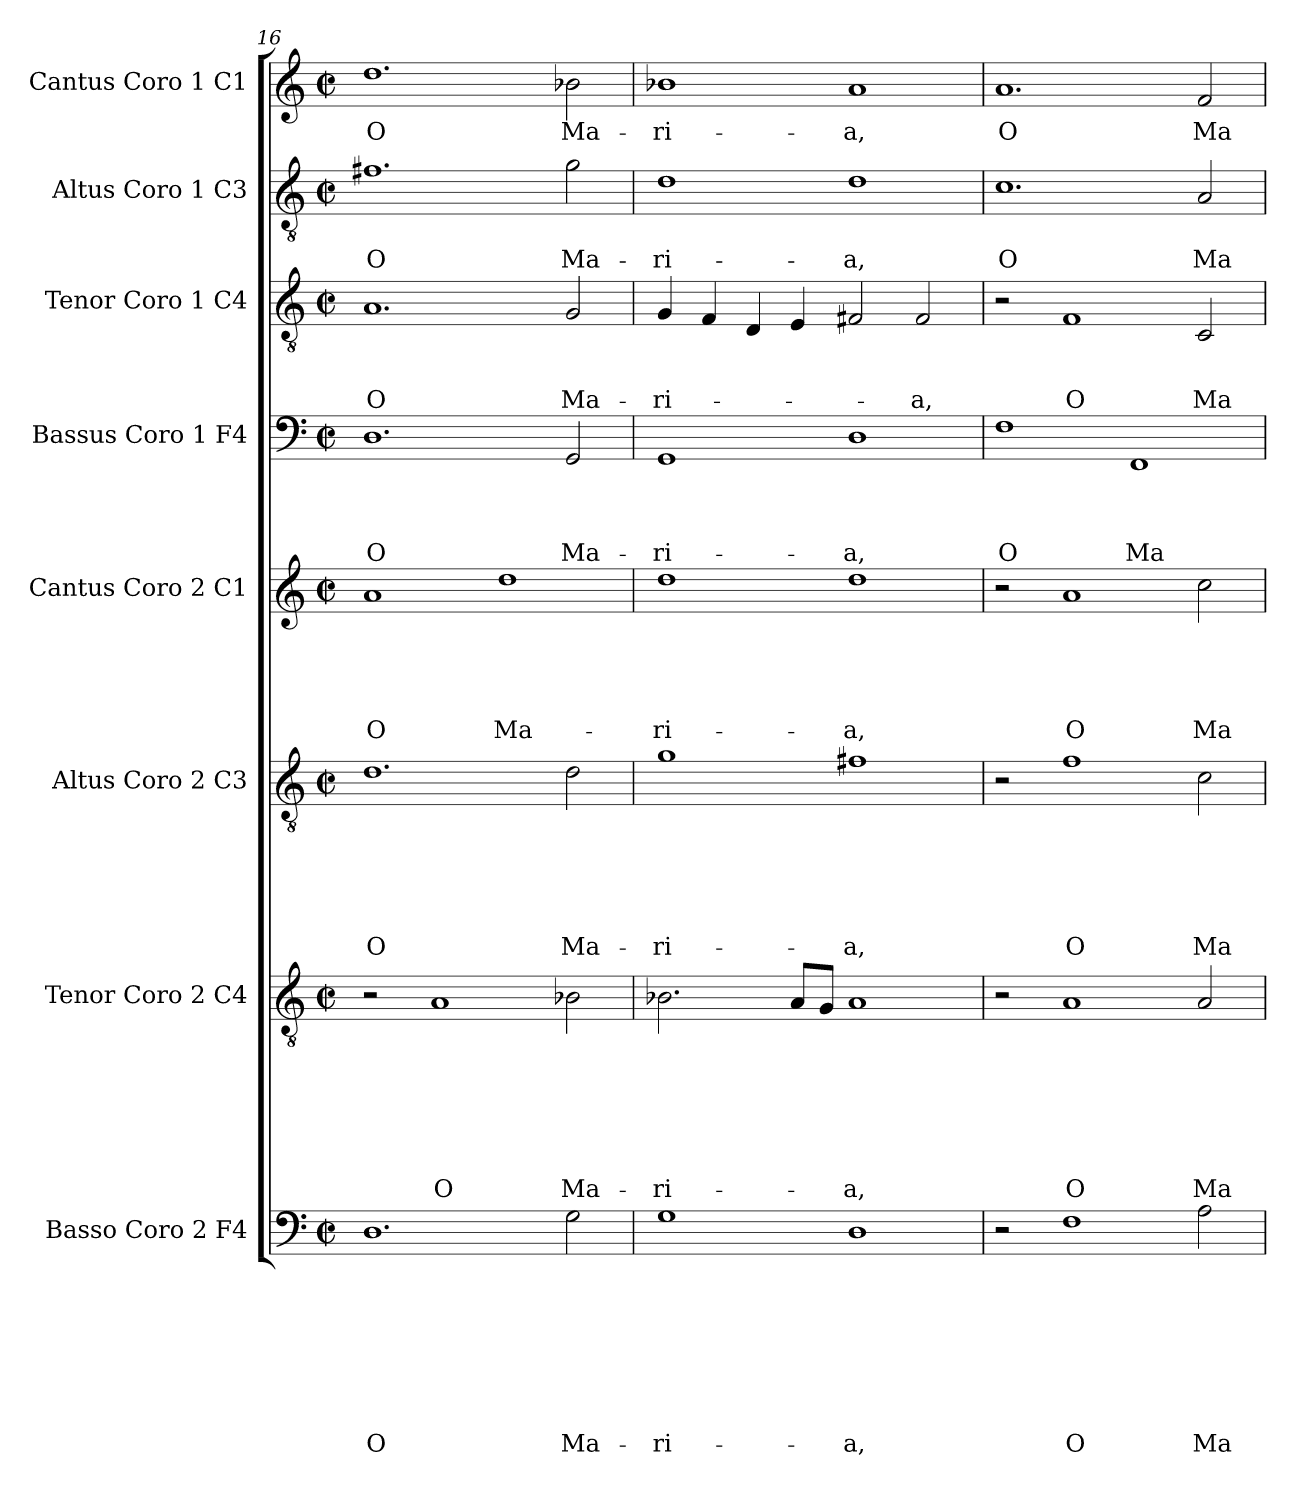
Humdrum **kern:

**kern	**text	**text	**text	**text	**text	**text	**text	**text	**kern	**text	**text	**text	**text	**text	**text	**text	**kern	**text	**text	**text	**text	**text	**text	**kern	**text	**text	**text	**text	**text	**kern	**text	**text	**text	**text	**kern	**text	**text	**text	**kern	**text	**text	**kern	**text
*part8	*part8	*part8	*part8	*part8	*part8	*part8	*part8	*part8	*part7	*part7	*part7	*part7	*part7	*part7	*part7	*part7	*part6	*part6	*part6	*part6	*part6	*part6	*part6	*part5	*part5	*part5	*part5	*part5	*part5	*part4	*part4	*part4	*part4	*part4	*part3	*part3	*part3	*part3	*part2	*part2	*part2	*part1	*part1
*staff8	*staff8	*staff8	*staff8	*staff8	*staff8	*staff8	*staff8	*staff8	*staff7	*staff7	*staff7	*staff7	*staff7	*staff7	*staff7	*staff7	*staff6	*staff6	*staff6	*staff6	*staff6	*staff6	*staff6	*staff5	*staff5	*staff5	*staff5	*staff5	*staff5	*staff4	*staff4	*staff4	*staff4	*staff4	*staff3	*staff3	*staff3	*staff3	*staff2	*staff2	*staff2	*staff1	*staff1
*I"Basso Coro 2 F4	*	*	*	*	*	*	*	*	*I"Tenor  Coro 2 C4	*	*	*	*	*	*	*	*I"Altus Coro 2 C3	*	*	*	*	*	*	*I"Cantus  Coro 2 C1	*	*	*	*	*	*I"Bassus  Coro 1 F4	*	*	*	*	*I"Tenor  Coro 1 C4	*	*	*	*I"Altus  Coro 1 C3	*	*	*I"Cantus  Coro 1 C1	*
*I'B2	*	*	*	*	*	*	*	*	*I'T2	*	*	*	*	*	*	*	*I'A2	*	*	*	*	*	*	*I'C3	*	*	*	*	*	*I'B1	*	*	*	*	*I'T1	*	*	*	*I'A1	*	*	*I'C1	*
!!LO:LB:g=z
*clefF4	*	*	*	*	*	*	*	*	*clefGv2	*	*	*	*	*	*	*	*clefGv2	*	*	*	*	*	*	*clefG2	*	*	*	*	*	*clefF4	*	*	*	*	*clefGv2	*	*	*	*clefGv2	*	*	*clefG2	*
*k[]	*	*	*	*	*	*	*	*	*k[]	*	*	*	*	*	*	*	*k[]	*	*	*	*	*	*	*k[]	*	*	*	*	*	*k[]	*	*	*	*	*k[]	*	*	*	*k[]	*	*	*k[]	*
*C:	*	*	*	*	*	*	*	*	*C:	*	*	*	*	*	*	*	*C:	*	*	*	*	*	*	*C:	*	*	*	*	*	*C:	*	*	*	*	*C:	*	*	*	*C:	*	*	*C:	*
*M2/2	*	*	*	*	*	*	*	*	*M2/2	*	*	*	*	*	*	*	*M2/2	*	*	*	*	*	*	*M2/2	*	*	*	*	*	*M2/2	*	*	*	*	*M2/2	*	*	*	*M2/2	*	*	*M2/2	*
*met(c|)	*	*	*	*	*	*	*	*	*met(c|)	*	*	*	*	*	*	*	*met(c|)	*	*	*	*	*	*	*met(c|)	*	*	*	*	*	*met(c|)	*	*	*	*	*met(c|)	*	*	*	*met(c|)	*	*	*met(c|)	*
=16	=16	=16	=16	=16	=16	=16	=16	=16	=16	=16	=16	=16	=16	=16	=16	=16	=16	=16	=16	=16	=16	=16	=16	=16	=16	=16	=16	=16	=16	=16	=16	=16	=16	=16	=16	=16	=16	=16	=16	=16	=16	=16	=16
1.D	.	.	.	.	.	.	.	O	2r	.	.	.	.	.	.	.	1.d	.	.	.	.	.	O	1a	.	.	.	.	O	1.D	.	.	.	O	1.A	.	.	O	1.f#X	.	O	1.dd	O
.	.	.	.	.	.	.	.	.	1A	.	.	.	.	.	.	O	.	.	.	.	.	.	.	.	.	.	.	.	.	.	.	.	.	.	.	.	.	.	.	.	.	.	.
.	.	.	.	.	.	.	.	.	.	.	.	.	.	.	.	.	.	.	.	.	.	.	.	1dd	.	.	.	.	Ma-	.	.	.	.	.	.	.	.	.	.	.	.	.	.
2G\	.	.	.	.	.	.	.	Ma-	2B-X\	.	.	.	.	.	.	Ma-	2d\	.	.	.	.	.	Ma-	.	.	.	.	.	.	2GG/	.	.	.	Ma-	2G/	.	.	Ma-	2g\	.	Ma-	2b-X\	Ma-
=17	=17	=17	=17	=17	=17	=17	=17	=17	=17	=17	=17	=17	=17	=17	=17	=17	=17	=17	=17	=17	=17	=17	=17	=17	=17	=17	=17	=17	=17	=17	=17	=17	=17	=17	=17	=17	=17	=17	=17	=17	=17	=17	=17
1G	.	.	.	.	.	.	.	-ri-	2.B-X\	.	.	.	.	.	.	-ri-	1g	.	.	.	.	.	-ri-	1dd	.	.	.	.	-ri-	1GG	.	.	.	-ri-	4G/	.	.	-ri-	1d	.	-ri-	1b-X	-ri-
.	.	.	.	.	.	.	.	.	.	.	.	.	.	.	.	.	.	.	.	.	.	.	.	.	.	.	.	.	.	.	.	.	.	.	4F/	.	.	.	.	.	.	.	.
.	.	.	.	.	.	.	.	.	.	.	.	.	.	.	.	.	.	.	.	.	.	.	.	.	.	.	.	.	.	.	.	.	.	.	4D/	.	.	.	.	.	.	.	.
.	.	.	.	.	.	.	.	.	8A/L	.	.	.	.	.	.	.	.	.	.	.	.	.	.	.	.	.	.	.	.	.	.	.	.	.	4E/	.	.	.	.	.	.	.	.
.	.	.	.	.	.	.	.	.	8G/J	.	.	.	.	.	.	.	.	.	.	.	.	.	.	.	.	.	.	.	.	.	.	.	.	.	.	.	.	.	.	.	.	.	.
1D	.	.	.	.	.	.	.	-a,	1A	.	.	.	.	.	.	-a,	1f#X	.	.	.	.	.	-a,	1dd	.	.	.	.	-a,	1D	.	.	.	-a,	2F#X/	.	.	.	1d	.	-a,	1a	-a,
.	.	.	.	.	.	.	.	.	.	.	.	.	.	.	.	.	.	.	.	.	.	.	.	.	.	.	.	.	.	.	.	.	.	.	2F#/	.	.	-a,	.	.	.	.	.
=18	=18	=18	=18	=18	=18	=18	=18	=18	=18	=18	=18	=18	=18	=18	=18	=18	=18	=18	=18	=18	=18	=18	=18	=18	=18	=18	=18	=18	=18	=18	=18	=18	=18	=18	=18	=18	=18	=18	=18	=18	=18	=18	=18
2r	.	.	.	.	.	.	.	.	2r	.	.	.	.	.	.	.	2r	.	.	.	.	.	.	2r	.	.	.	.	.	1F	.	.	.	O	2r	.	.	.	1.c	.	O	1.a	O
1F	.	.	.	.	.	.	.	O	1A	.	.	.	.	.	.	O	1f	.	.	.	.	.	O	1a	.	.	.	.	O	.	.	.	.	.	1F	.	.	O	.	.	.	.	.
.	.	.	.	.	.	.	.	.	.	.	.	.	.	.	.	.	.	.	.	.	.	.	.	.	.	.	.	.	.	1FF	.	.	.	Ma-	.	.	.	.	.	.	.	.	.
2A\	.	.	.	.	.	.	.	Ma-	2A/	.	.	.	.	.	.	Ma-	2c\	.	.	.	.	.	Ma-	2cc\	.	.	.	.	Ma-	.	.	.	.	.	2C/	.	.	Ma-	2A/	.	Ma-	2f/	Ma-
=	=	=	=	=	=	=	=	=	=	=	=	=	=	=	=	=	=	=	=	=	=	=	=	=	=	=	=	=	=	=	=	=	=	=	=	=	=	=	=	=	=	=	=
*-	*-	*-	*-	*-	*-	*-	*-	*-	*-	*-	*-	*-	*-	*-	*-	*-	*-	*-	*-	*-	*-	*-	*-	*-	*-	*-	*-	*-	*-	*-	*-	*-	*-	*-	*-	*-	*-	*-	*-	*-	*-	*-	*-
